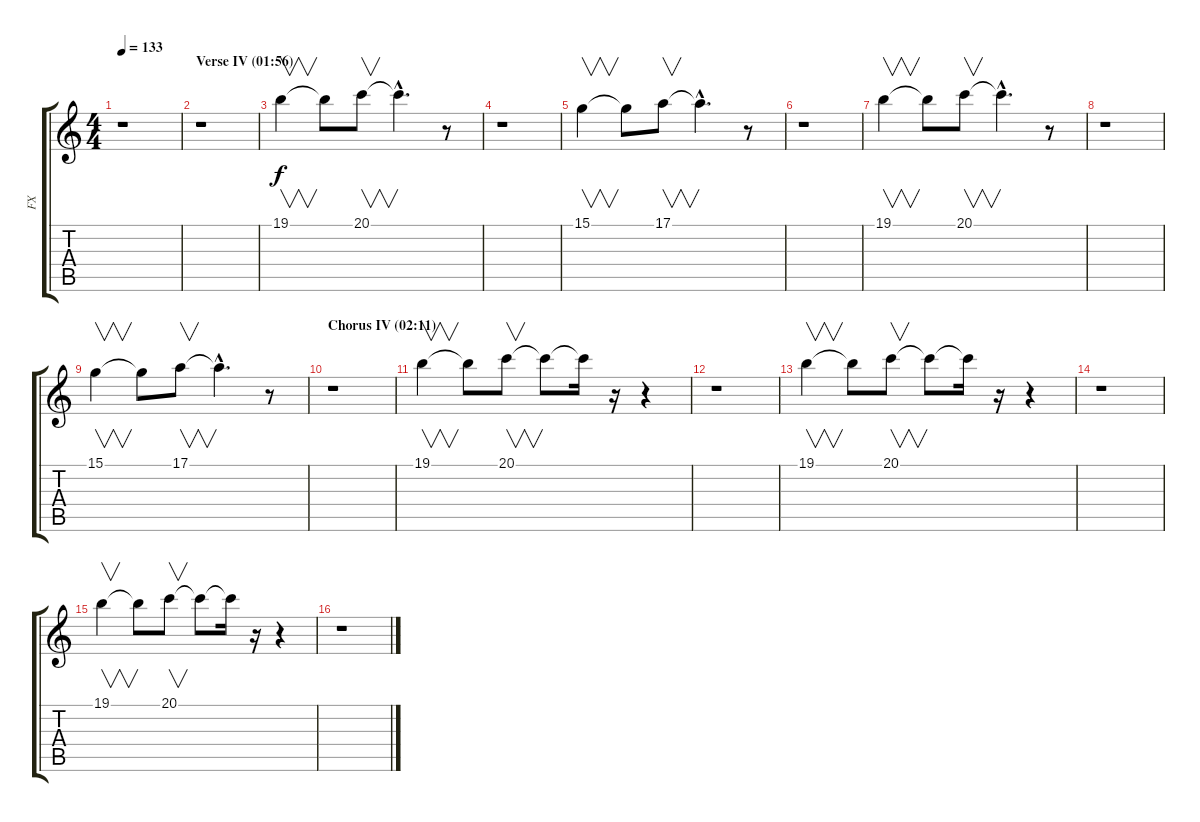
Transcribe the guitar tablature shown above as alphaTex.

\track ("FX" "FX") {instrument lead2sawtooth}
\staff {score tabs}
\tuning (E4 B3 G3 D3 A2 E2) {hide}
\ts (4 4)
\tempo 133
\clef g2
\ks c
r.1{dy f} |
\section ("" "Verse IV (01:56)")
r.1 |
19.1.4{v} 19.1{t}.8 20.1.8{v} 20.1{hac t}.4{d} r.8 |
r.1 |
15.1.4{v} 15.1{t}.8 17.1.8{v} 17.1{hac t}.4{d} r.8 |
r.1 |
19.1.4{v} 19.1{t}.8 20.1.8{v} 20.1{hac t}.4{d} r.8 |
r.1 |
15.1.4{v} 15.1{t}.8 17.1.8{v} 17.1{hac t}.4{d} r.8 |
\section ("" "Chorus IV (02:11)")
r.1 |
19.1.4{v} 19.1{t}.8 20.1.8{v} 20.1{t}.8 20.1{t}.16 r.16 r.4 |
r.1 |
19.1.4{v} 19.1{t}.8 20.1.8{v} 20.1{t}.8 20.1{t}.16 r.16 r.4 |
r.1 |
19.1.4{v} 19.1{t}.8 20.1.8{v} 20.1{t}.8 20.1{t}.16 r.16 r.4 |
r.1
